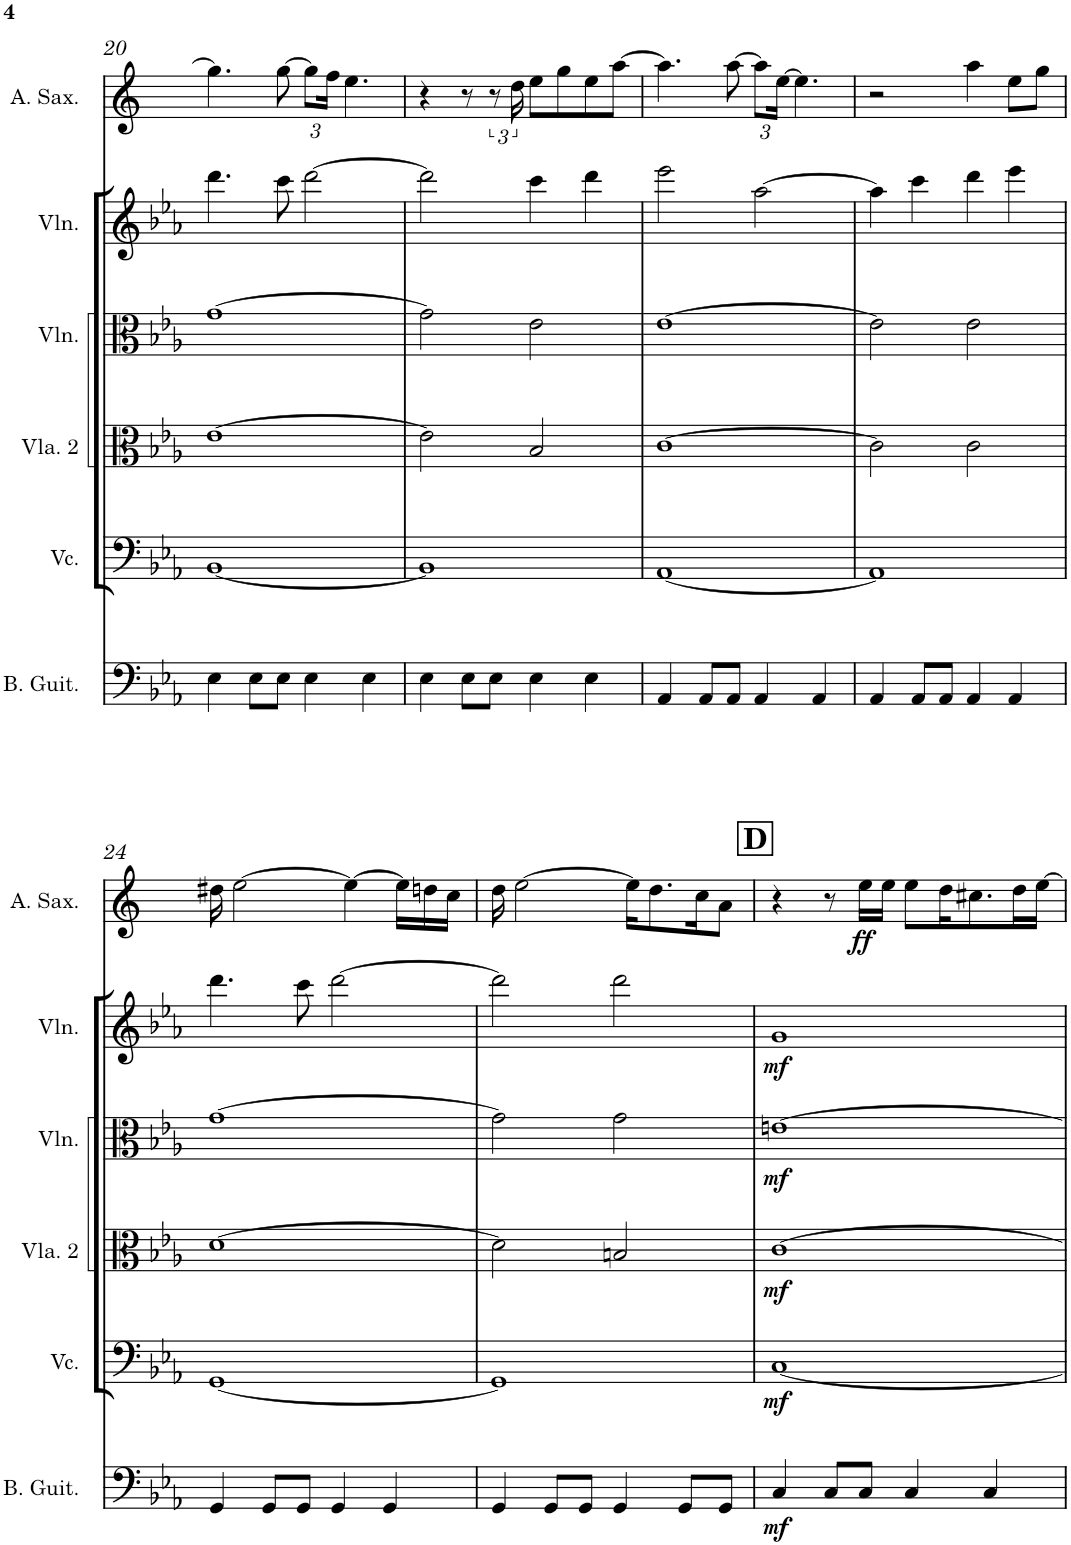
**kern	**dynam	**kern	**dynam	**kern	**dynam	**kern	**dynam	**kern	**dynam	**kern	**dynam
*part6	*part6	*part5	*part5	*part4	*part4	*part3	*part3	*part2	*part2	*part1	*part1
*staff6	*staff6	*staff5	*staff5	*staff4	*staff4	*staff3	*staff3	*staff2	*staff2	*staff1	*staff1
*I"Bass Guitar	*	*I"Violoncello	*	*I"Viola 2	*	*I"Violin	*	*I"Violin	*	*I"Alto Saxophone	*
*I'B. Guit.	*	*I'Vc.	*	*I'Vla. 2	*	*I'Vln.	*	*I'Vln.	*	*I'A. Sax.	*
!!LO:PB:g=z
*clefF4	*	*clefF4	*	*clefC3	*	*clefC3	*	*clefG2	*	*clefG2	*
*Trd7c12	*	*	*	*	*	*	*	*	*	*Trd5c9	*
*k[b-e-a-]	*	*k[b-e-a-]	*	*k[b-e-a-]	*	*k[b-e-a-]	*	*k[b-e-a-]	*	*k[]	*
*M4/4	*	*M4/4	*	*M4/4	*	*M4/4	*	*M4/4	*	*M4/4	*
=20	=20	=20	=20	=20	=20	=20	=20	=20	=20	=20	=20
4E-\	.	[1BB-	.	[1e-	.	[1g	.	4.ddd\	.	4.gg\]	.
8E-\L	.	.	.	.	.	.	.	.	.	.	.
8E-\J	.	.	.	.	.	.	.	8ccc\	.	[8gg\	.
*	*	*	*	*	*	*	*	*	*	*Xbrackettup	*
4E-\	.	.	.	.	.	.	.	[2ddd\	.	12gg\L]	.
.	.	.	.	.	.	.	.	.	.	24ff\Jk	.
.	.	.	.	.	.	.	.	.	.	4.ee\	.
4E-\	.	.	.	.	.	.	.	.	.	.	.
=21	=21	=21	=21	=21	=21	=21	=21	=21	=21	=21	=21
4E-\	.	1BB-]	.	2e-\]	.	2g\]	.	2ddd\]	.	4r	.
8E-\L	.	.	.	.	.	.	.	.	.	8r	.
*	*	*	*	*	*	*	*	*	*	*brackettup	*
8E-\J	.	.	.	.	.	.	.	.	.	12r	.
.	.	.	.	.	.	.	.	.	.	24dd\	.
4E-\	.	.	.	2B-/	.	2e-\	.	4ccc\	.	8ee\L	.
.	.	.	.	.	.	.	.	.	.	8gg\	.
4E-\	.	.	.	.	.	.	.	4ddd\	.	8ee\	.
.	.	.	.	.	.	.	.	.	.	[8aa\J	.
=22	=22	=22	=22	=22	=22	=22	=22	=22	=22	=22	=22
4AA-/	.	[1AA-	.	[1c	.	[1e-	.	2eee-\	.	4.aa\]	.
8AA-/L	.	.	.	.	.	.	.	.	.	.	.
8AA-/J	.	.	.	.	.	.	.	.	.	[8aa\	.
*	*	*	*	*	*	*	*	*	*	*Xbrackettup	*
4AA-/	.	.	.	.	.	.	.	[2aa-\	.	12aa\L]	.
.	.	.	.	.	.	.	.	.	.	[24ee\Jk	.
.	.	.	.	.	.	.	.	.	.	4.ee\]	.
4AA-/	.	.	.	.	.	.	.	.	.	.	.
=23	=23	=23	=23	=23	=23	=23	=23	=23	=23	=23	=23
4AA-/	.	1AA-]	.	2c\]	.	2e-\]	.	4aa-\]	.	2r	.
8AA-/L	.	.	.	.	.	.	.	4ccc\	.	.	.
8AA-/J	.	.	.	.	.	.	.	.	.	.	.
4AA-/	.	.	.	2c\	.	2e-\	.	4ddd\	.	4aa\	.
4AA-/	.	.	.	.	.	.	.	4eee-\	.	8ee\L	.
.	.	.	.	.	.	.	.	.	.	8gg\J	.
!!LO:LB:g=z
=24	=24	=24	=24	=24	=24	=24	=24	=24	=24	=24	=24
4GG/	.	[1GG	.	[1d	.	[1g	.	4.ddd\	.	16dd#X\	.
.	.	.	.	.	.	.	.	.	.	[2ee\	.
8GG/L	.	.	.	.	.	.	.	.	.	.	.
8GG/J	.	.	.	.	.	.	.	8ccc\	.	.	.
4GG/	.	.	.	.	.	.	.	[2ddd\	.	.	.
.	.	.	.	.	.	.	.	.	.	4ee\_	.
4GG/	.	.	.	.	.	.	.	.	.	.	.
.	.	.	.	.	.	.	.	.	.	16ee\LL]	.
.	.	.	.	.	.	.	.	.	.	16ddn\	.
.	.	.	.	.	.	.	.	.	.	16cc\JJ	.
=25	=25	=25	=25	=25	=25	=25	=25	=25	=25	=25	=25
4GG/	.	1GG]	.	2d\]	.	2g\]	.	2ddd\]	.	16dd\	.
.	.	.	.	.	.	.	.	.	.	[2ee\	.
8GG/L	.	.	.	.	.	.	.	.	.	.	.
8GG/J	.	.	.	.	.	.	.	.	.	.	.
4GG/	.	.	.	2Bn/	.	2g\	.	2ddd\	.	.	.
.	.	.	.	.	.	.	.	.	.	16ee\KL]	.
.	.	.	.	.	.	.	.	.	.	8.dd\	.
8GG/L	.	.	.	.	.	.	.	.	.	.	.
.	.	.	.	.	.	.	.	.	.	16cc\K	.
8GG/J	.	.	.	.	.	.	.	.	.	8a\J	.
!!LO:REH:place=s1:a:B:cj:fs=14:t=D
=26	=26	=26	=26	=26	=26	=26	=26	=26	=26	=26	=26
!	!LO:DY:b	!	!LO:DY:b	!	!LO:DY:b	!	!LO:DY:b	!	!LO:DY:b	!	!
4C/	mf	[1C	mf	[1c	mf	[1en	mf	1g	mf	4r	.
8C/L	.	.	.	.	.	.	.	.	.	8r	.
!	!	!	!	!	!	!	!	!	!	!	!LO:DY:b
8C/J	.	.	.	.	.	.	.	.	.	16ee\LL	ff
.	.	.	.	.	.	.	.	.	.	16ee\JJ	.
4C/	.	.	.	.	.	.	.	.	.	8ee\L	.
.	.	.	.	.	.	.	.	.	.	16dd\K	.
.	.	.	.	.	.	.	.	.	.	8.cc#X\	.
4C/	.	.	.	.	.	.	.	.	.	.	.
.	.	.	.	.	.	.	.	.	.	16dd\L	.
.	.	.	.	.	.	.	.	.	.	[16ee\JJ	.
=	=	=	=	=	=	=	=	=	=	=	=
*-	*-	*-	*-	*-	*-	*-	*-	*-	*-	*-	*-
